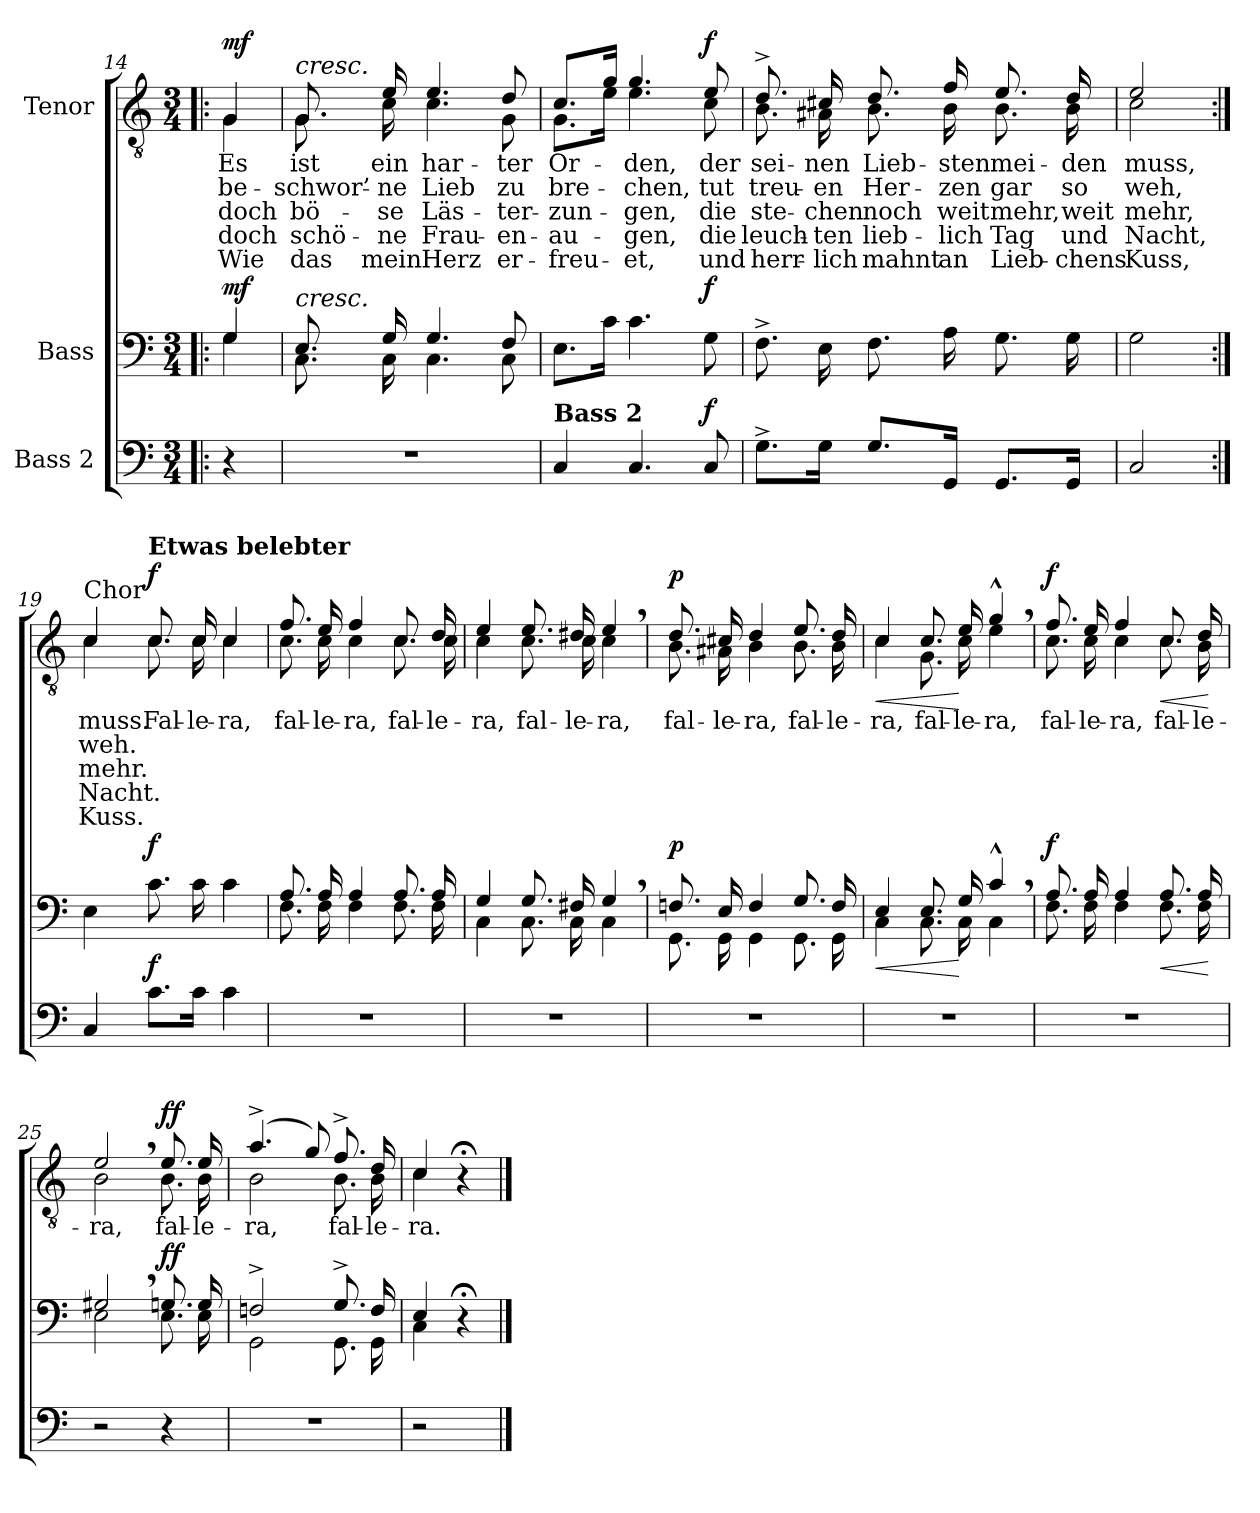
**kern	**dynam	**kern	**dynam	**kern	**text	**text	**text	**text	**text	**dynam
*part3	*part3	*part2	*part2	*part1	*part1	*part1	*part1	*part1	*part1	*part1
*staff3	*staff3	*staff2	*staff2	*staff1	*staff1	*staff1	*staff1	*staff1	*staff1	*staff1
*I"Bass 2	*	*I"Bass	*	*I"Tenor	*	*	*	*	*	*
*clefF4	*	*clefF4	*	*clefGv2	*	*	*	*	*	*
*k[]	*	*k[]	*	*k[]	*	*	*	*	*	*
*M3/4	*	*M3/4	*	*M3/4	*	*	*	*	*	*
=14X1!|:	=14X1!|:	=14X1!|:	=14X1!|:	=14X1!|:	=14X1!|:	=14X1!|:	=14X1!|:	=14X1!|:	=14X1!|:	=14X1!|:
*	*	*^	*	*	*	*	*	*	*	*
!	!	!	!	!	!LO:TX:a:t=Wiederholung	!	!	!	!	!	!
!	!	!	!	!	!LO:TX:a:t=Chor	!	!	!	!	!	!
!	!	!	!	!LO:DY:a	!	!LO:LY:b	!LO:LY:b	!LO:LY:b	!LO:LY:b	!LO:LY:b	!LO:DY:a
*	*	*	*	*	*^	*	*	*	*	*	*
4r	.	4G/	4G\	mf	4G/	4G\	Es	be-	doch	doch	Wie	mf
=15	=15	=15	=15	=15	=15	=15	=15	=15	=15	=15	=15	=15
!	!	!	!	!	!LO:TX:a:i:t=cresc.	!	!	!	!	!	!	!
!	!	!LO:TX:a:i:t=cresc.	!	!	!	!	!	!	!	!	!	!
!	!	!	!	!	!	!	!LO:LY:b	!LO:LY:b	!LO:LY:b	!LO:LY:b	!LO:LY:b	!
2.r	.	8.E/	8.C\	.	8.G/	8.G\	ist	-schwor’-	bö-	schö-	das	.
!	!	!	!	!	!	!	!LO:LY:b	!LO:LY:b	!LO:LY:b	!LO:LY:b	!LO:LY:b	!
.	.	16G/	16C\	.	16e/	16c\	ein	-ne	-se	-ne	mein	.
!	!	!	!	!	!	!	!LO:LY:b	!LO:LY:b	!LO:LY:b	!LO:LY:b	!LO:LY:b	!
.	.	4.G/	4.C\	.	4.e/	4.c\	har-	Lieb	Läs-	Frau-	Herz	.
!	!	!	!	!	!	!	!LO:LY:b	!LO:LY:b	!LO:LY:b	!LO:LY:b	!LO:LY:b	!
.	.	8F/	8C\	.	8d/	8G\	-ter	zu	-ter-	-en-	er-	.
!!LO:LB:g=z	!!
=16	=16	=16	=16	=16	=16	=16	=16	=16	=16	=16	=16	=16
!	!	!LO:TX:a:B:t=Bass 1	!	!	!	!	!	!	!	!	!	!
!LO:TX:a:B:t=Bass 2	!	!	!	!	!	!	!	!	!	!	!	!
!	!	!	!	!	!	!	!LO:LY:b	!LO:LY:b	!LO:LY:b	!LO:LY:b	!LO:LY:b	!
*	*	*v	*v	*	*	*	*	*	*	*	*	*
4C/	.	8.E\L	.	8.c/L	8.G\L	Or-	bre-	-zun-	-au-	-freu-	.
.	.	16c\Jk	.	16g/Jk	16e\Jk	.	.	.	.	.	.
!	!	!	!	!	!	!LO:LY:b	!LO:LY:b	!LO:LY:b	!LO:LY:b	!LO:LY:b	!
4.C/	.	4.c\	.	4.g/	4.e\	-den,	-chen,	-gen,	-gen,	-et,	.
!	!LO:DY:a	!	!LO:DY:a	!	!	!LO:LY:b	!LO:LY:b	!LO:LY:b	!LO:LY:b	!LO:LY:b	!LO:DY:a
8C/	f	8G\	f	8e/	8c\	der	tut	die	die	und	f
=17	=17	=17	=17	=17	=17	=17	=17	=17	=17	=17	=17
!	!	!	!	!	!	!LO:LY:b	!LO:LY:b	!LO:LY:b	!LO:LY:b	!LO:LY:b	!
8.G^\L	.	8.F^\	.	8.d^/	8.B\	sei-	treu-	ste-	leuch-	herr-	.
!	!	!	!	!	!	!LO:LY:b	!LO:LY:b	!LO:LY:b	!LO:LY:b	!LO:LY:b	!
16G\Jk	.	16E\	.	16c#X/	16A#X\	-nen	-en	-chen	-ten	-lich	.
!	!	!	!	!	!	!LO:LY:b	!LO:LY:b	!LO:LY:b	!LO:LY:b	!LO:LY:b	!
8.G/L	.	8.F\	.	8.d/	8.B\	Lieb-	Her-	noch	lieb-	mahnt	.
!	!	!	!	!	!	!LO:LY:b	!LO:LY:b	!LO:LY:b	!LO:LY:b	!LO:LY:b	!
16GG/Jk	.	16A\	.	16f/	16B\	-sten	-zen	weit	-lich	an	.
!	!	!	!	!	!	!LO:LY:b	!LO:LY:b	!LO:LY:b	!LO:LY:b	!LO:LY:b	!
8.GG/L	.	8.G\	.	8.e/	8.B\	mei-	gar	mehr,	Tag	Lieb-	.
!	!	!	!	!	!	!LO:LY:b	!LO:LY:b	!LO:LY:b	!LO:LY:b	!LO:LY:b	!
16GG/Jk	.	16G\	.	16d/	16B\	-den	so	weit	und	-chens	.
=18	=18	=18	=18	=18	=18	=18	=18	=18	=18	=18	=18
!	!	!	!	!	!	!LO:LY:b	!LO:LY:b	!LO:LY:b	!LO:LY:b	!LO:LY:b	!
2C/	.	2G\	.	2e/	2c\	muss,	weh,	mehr,	Nacht,	Kuss,	.
=19:|!	=19:|!	=19:|!	=19:|!	=19:|!	=19:|!	=19:|!	=19:|!	=19:|!	=19:|!	=19:|!	=19:|!
!	!	!	!	!LO:TX:a:t=Chor	!	!	!	!	!	!	!
!	!	!	!	!	!	!LO:LY:b	!LO:LY:b	!LO:LY:b	!LO:LY:b	!LO:LY:b	!
4C/	.	4E\	.	4c/	4c\	muss.	weh.	mehr.	Nacht.	Kuss.	.
!	!	!	!	!LO:TX:a:B:t=Etwas belebter	!	!	!	!	!	!	!
!	!LO:DY:a	!	!LO:DY:a	!	!	!LO:LY:b	!	!	!	!	!LO:DY:a
8.c\L	f	8.c\	f	8.c/	8.c\	Fal-	.	.	.	.	f
!	!	!	!	!	!	!LO:LY:b	!	!	!	!	!
16c\Jk	.	16c\	.	16c/	16c\	-le-	.	.	.	.	.
!	!	!	!	!	!	!LO:LY:b	!	!	!	!	!
4c\	.	4c\	.	4c/	4c\	-ra,	.	.	.	.	.
!!LO:LB:g=z	!!
=20	=20	=20	=20	=20	=20	=20	=20	=20	=20	=20	=20
*	*	*^	*	*	*	*	*	*	*	*	*
!	!	!	!	!	!	!	!LO:LY:b	!	!	!	!	!
2.r	.	8.A/	8.F\	.	8.f/	8.c\	fal-	.	.	.	.	.
!	!	!	!	!	!	!	!LO:LY:b	!	!	!	!	!
.	.	16A/	16F\	.	16e/	16c\	-le-	.	.	.	.	.
!	!	!	!	!	!	!	!LO:LY:b	!	!	!	!	!
.	.	4A/	4F\	.	4f/	4c\	-ra,	.	.	.	.	.
!	!	!	!	!	!	!	!LO:LY:b	!	!	!	!	!
.	.	8.A/	8.F\	.	8.c/	8.c\	fal-	.	.	.	.	.
!	!	!	!	!	!	!	!LO:LY:b	!	!	!	!	!
.	.	16A/	16F\	.	16d/	16c\	-le-	.	.	.	.	.
=21	=21	=21	=21	=21	=21	=21	=21	=21	=21	=21	=21	=21
!	!	!	!	!	!	!	!LO:LY:b	!	!	!	!	!
2.r	.	4G/	4C\	.	4e/	4c\	-ra,	.	.	.	.	.
!	!	!	!	!	!	!	!LO:LY:b	!	!	!	!	!
.	.	8.G/	8.C\	.	8.e/	8.c\	fal-	.	.	.	.	.
!	!	!	!	!	!	!	!LO:LY:b	!	!	!	!	!
.	.	16F#X/	16C\	.	16d#X/	16c\	-le-	.	.	.	.	.
!	!	!	!	!	!	!	!LO:LY:b	!	!	!	!	!
.	.	4G,/	4C\	.	4e,/	4c\	-ra,	.	.	.	.	.
=22	=22	=22	=22	=22	=22	=22	=22	=22	=22	=22	=22	=22
!	!	!	!	!LO:DY:a	!	!	!LO:LY:b	!	!	!	!	!LO:DY:a
2.r	.	8.Fn/	8.GG\	p	8.d/	8.B\	fal-	.	.	.	.	p
!	!	!	!	!	!	!	!LO:LY:b	!	!	!	!	!
.	.	16E/	16GG\	.	16c#X/	16A#X\	-le-	.	.	.	.	.
!	!	!	!	!	!	!	!LO:LY:b	!	!	!	!	!
.	.	4F/	4GG\	.	4d/	4B\	-ra,	.	.	.	.	.
!	!	!	!	!	!	!	!LO:LY:b	!	!	!	!	!
.	.	8.G/	8.GG\	.	8.e/	8.B\	fal-	.	.	.	.	.
!	!	!	!	!	!	!	!LO:LY:b	!	!	!	!	!
.	.	16F/	16GG\	.	16d/	16B\	-le-	.	.	.	.	.
=23	=23	=23	=23	=23	=23	=23	=23	=23	=23	=23	=23	=23
!	!	!	!	!LO:HP:b	!	!	!LO:LY:b	!	!	!	!	!LO:HP:b
2.r	.	4E/	4C\	<	4c/	4c\	-ra,	.	.	.	.	<
!	!	!	!	!	!	!	!LO:LY:b	!	!	!	!	!
.	.	8.E/	8.C\	.	8.c/	8.G\	fal-	.	.	.	.	.
!	!	!	!	!	!	!	!LO:LY:b	!	!	!	!	!
.	.	16G/	16C\	[	16e/	16c\	-le-	.	.	.	.	[
!	!	!	!	!	!	!	!LO:LY:b	!	!	!	!	!
.	.	4c^^,/	4C\	.	4g^^,/	4e\	-ra,	.	.	.	.	.
!!LO:LB:g=z	!!
=24	=24	=24	=24	=24	=24	=24	=24	=24	=24	=24	=24	=24
!	!	!	!	!LO:DY:a	!	!	!LO:LY:b	!	!	!	!	!LO:DY:a
2.r	.	8.A/	8.F\	f	8.f/	8.c\	fal-	.	.	.	.	f
!	!	!	!	!	!	!	!LO:LY:b	!	!	!	!	!
.	.	16A/	16F\	.	16e/	16c\	-le-	.	.	.	.	.
!	!	!	!	!	!	!	!LO:LY:b	!	!	!	!	!
.	.	4A/	4F\	.	4f/	4c\	-ra,	.	.	.	.	.
!	!	!	!	!LO:HP:b	!	!	!LO:LY:b	!	!	!	!	!LO:HP:b
.	.	8.A/	8.F\	<	8.c/	8.c\	fal-	.	.	.	.	<
!	!	!	!	!	!	!	!LO:LY:b	!	!	!	!	!
.	.	16A/	16F\	.	16d/	16B\	-le-	.	.	.	.	.
*	*	*v	*v	*	*	*	*	*	*	*	*	*
*	*	*	*	*v	*v	*	*	*	*	*	*
.	.	.	[	.	.	.	.	.	.	[
=25	=25	=25	=25	=25	=25	=25	=25	=25	=25	=25
*	*	*^	*	*	*	*	*	*	*	*
!	!	!	!	!	!	!LO:LY:b	!	!	!	!	!
*	*	*	*	*	*^	*	*	*	*	*	*
2r	.	2G#X,/	2E\	.	2e,/	2B\	-ra,	.	.	.	.	.
!	!	!	!	!LO:DY:a	!	!	!LO:LY:b	!	!	!	!	!LO:DY:a
4r	.	8.Gn/	8.E\	ff	8.e/	8.B\	fal-	.	.	.	.	ff
!	!	!	!	!	!	!	!LO:LY:b	!	!	!	!	!
.	.	16G/	16E\	.	16e/	16B\	-le-	.	.	.	.	.
=26	=26	=26	=26	=26	=26	=26	=26	=26	=26	=26	=26	=26
!	!	!	!	!	!	!	!LO:LY:b	!	!	!	!	!
2.r	.	2Fn^/	2GG\	.	(4.a^/	2B\	-ra,	.	.	.	.	.
.	.	.	.	.	8g/)	.	.	.	.	.	.	.
!	!	!	!	!	!	!	!LO:LY:b	!	!	!	!	!
.	.	8.G^/	8.GG\	.	8.f^/	8.B\	fal-	.	.	.	.	.
!	!	!	!	!	!	!	!LO:LY:b	!	!	!	!	!
.	.	16F/	16GG\	.	16d/	16B\	-le-	.	.	.	.	.
=27	=27	=27	=27	=27	=27	=27	=27	=27	=27	=27	=27	=27
!	!	!	!	!	!	!	!LO:LY:b	!	!	!	!	!
2r	.	4E/	4C\	.	4c/	4c\	-ra.	.	.	.	.	.
.	.	4r;	4ryy	.	4r;<	4ryy	.	.	.	.	.	.
*	*	*v	*v	*	*	*	*	*	*	*	*	*
*	*	*	*	*v	*v	*	*	*	*	*	*
==	==	==	==	==	==	==	==	==	==	==
*-	*-	*-	*-	*-	*-	*-	*-	*-	*-	*-
